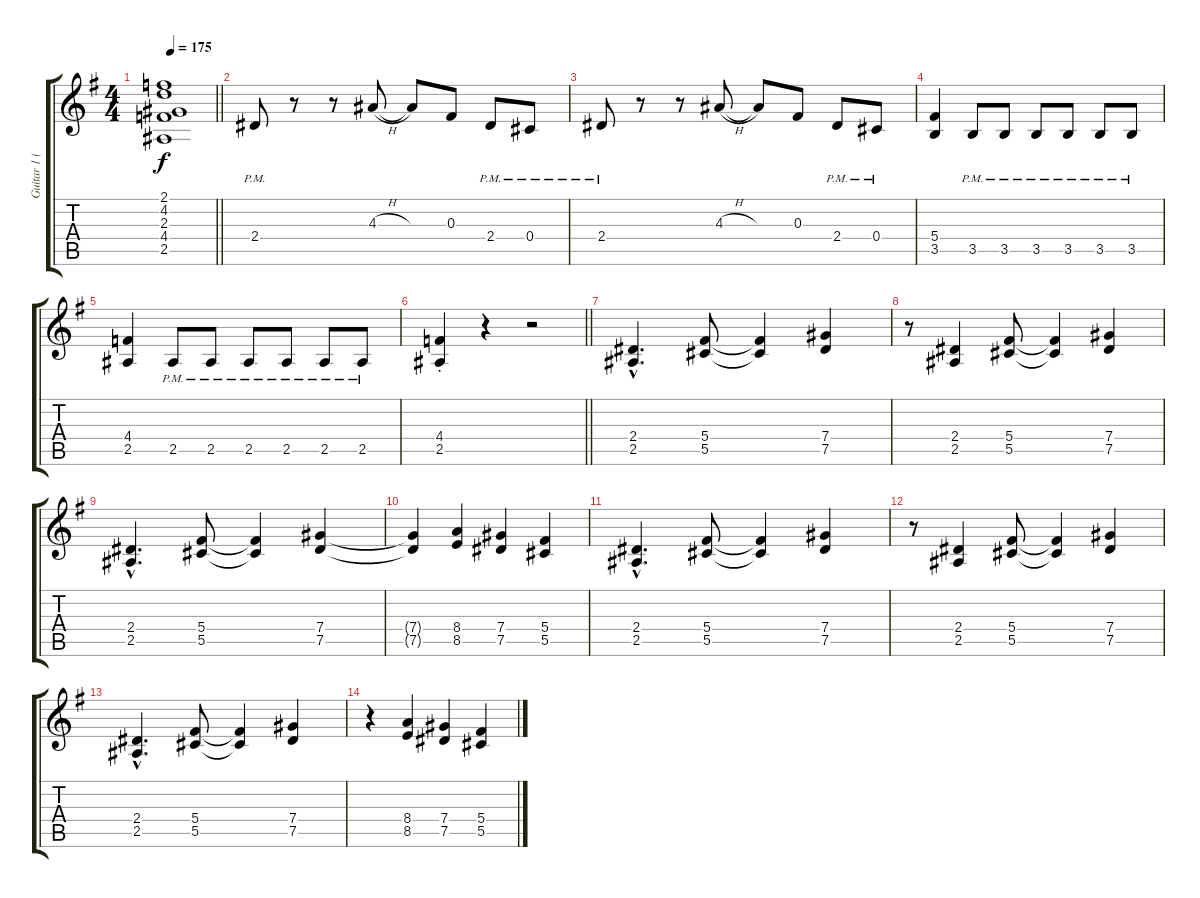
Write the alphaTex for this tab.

\track ("Guitar 1 (SheJa)" "Guitar 1 (") {instrument distortionguitar}
\staff {score tabs}
\tuning (Eb4 Bb3 Gb3 Db3 Ab2 Eb2) {hide}
\ts (4 4)
\tempo 175
\clef g2
\barLineRight lightlight
\ks g
(2.1{t} 4.2{t} 2.3{t} 4.4{t} 2.5{t}).1{dy f} |
2.4{pm}.8 r.8 r.8 4.3{h}.8 4.3{t}.8 0.3.8 2.4{pm}.8 0.4{pm}.8 |
2.4{pm}.8 r.8 r.8 4.3{h}.8 4.3{t}.8 0.3.8 2.4{pm}.8 0.4{pm}.8 |
(5.4 3.5).4 3.5{pm}.8 3.5{pm}.8 3.5{pm}.8 3.5{pm}.8 3.5{pm}.8 3.5{pm}.8 |
(4.4 2.5).4 2.5{pm}.8 2.5{pm}.8 2.5{pm}.8 2.5{pm}.8 2.5{pm}.8 2.5{pm}.8 |
\barLineRight lightlight
(4.4{st} 2.5{st}).4 r.4 r.2 |
(2.4{hac} 2.5{hac}).4{d} (5.4 5.5).8 (5.4{t} 5.5{t}).4 (7.4 7.5).4 |
r.8 (2.4 2.5).4 (5.4 5.5).8 (5.4{t} 5.5{t}).4 (7.4 7.5).4 |
(2.4{hac} 2.5{hac}).4{d} (5.4 5.5).8 (5.4{t} 5.5{t}).4 (7.4 7.5).4 |
(7.4{t} 7.5{t}).4 (8.4 8.5).4 (7.4 7.5).4 (5.4 5.5).4 |
(2.4{hac} 2.5{hac}).4{d} (5.4 5.5).8 (5.4{t} 5.5{t}).4 (7.4 7.5).4 |
r.8 (2.4 2.5).4 (5.4 5.5).8 (5.4{t} 5.5{t}).4 (7.4 7.5).4 |
(2.4{hac} 2.5{hac}).4{d} (5.4 5.5).8 (5.4{t} 5.5{t}).4 (7.4 7.5).4 |
r.4 (8.4 8.5).4 (7.4 7.5).4 (5.4 5.5).4
